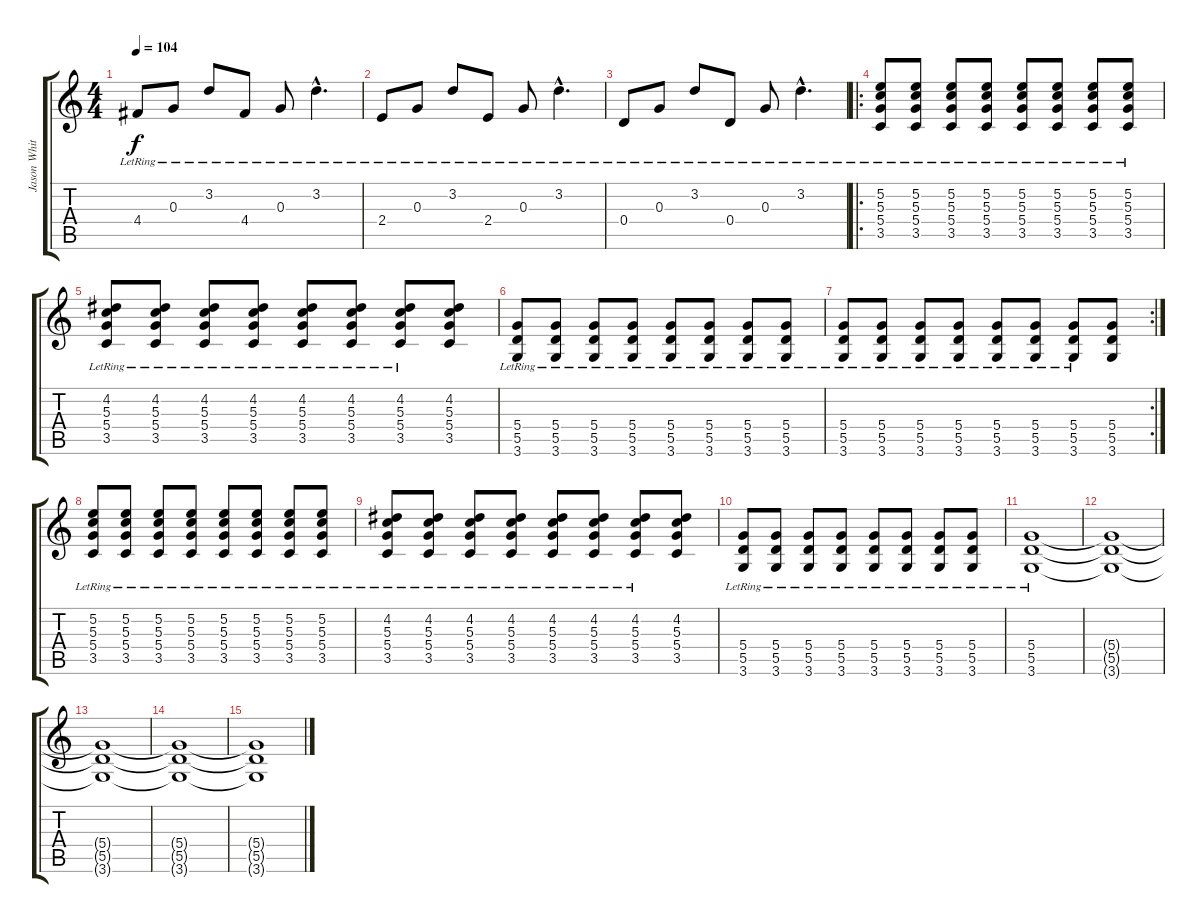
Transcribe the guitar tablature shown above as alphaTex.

\track ("Jason White Gtr 3" "Jason Whit") {instrument overdrivenguitar}
\staff {score tabs}
\tuning (E4 B3 G3 D3 A2 E2) {hide}
\ts (4 4)
\tempo 104
\clef g2
\ks c
4.4{lr}.8{dy f instrument distortionguitar} 0.3{lr}.8 3.2{lr}.8 4.4{lr}.8 0.3{lr}.8 3.2{hac lr}.4{d} |
2.4{lr}.8{instrument distortionguitar} 0.3{lr}.8 3.2{lr}.8 2.4{lr}.8 0.3{lr}.8 3.2{hac lr}.4{d} |
0.4{lr}.8{instrument distortionguitar} 0.3{lr}.8 3.2{lr}.8 0.4{lr}.8 0.3{lr}.8 3.2{hac lr}.4{d} |
\ro
(5.2{lr} 5.3{lr} 5.4{lr} 3.5{lr}).8{instrument distortionguitar} (5.2{lr} 5.3{lr} 5.4{lr} 3.5{lr}).8 (5.2{lr} 5.3{lr} 5.4{lr} 3.5{lr}).8 (5.2{lr} 5.3{lr} 5.4{lr} 3.5{lr}).8 (5.2{lr} 5.3{lr} 5.4{lr} 3.5{lr}).8 (5.2{lr} 5.3{lr} 5.4{lr} 3.5{lr}).8 (5.2{lr} 5.3{lr} 5.4{lr} 3.5{lr}).8 (5.2{lr} 5.3{lr} 5.4 3.5{lr}).8 |
(4.2{lr} 5.3{lr} 5.4{lr} 3.5{lr}).8{instrument distortionguitar} (4.2{lr} 5.3{lr} 5.4{lr} 3.5{lr}).8 (4.2{lr} 5.3{lr} 5.4{lr} 3.5{lr}).8 (4.2{lr} 5.3{lr} 5.4{lr} 3.5{lr}).8 (4.2{lr} 5.3{lr} 5.4{lr} 3.5{lr}).8 (4.2{lr} 5.3{lr} 5.4{lr} 3.5{lr}).8 (4.2{lr} 5.3{lr} 5.4{lr} 3.5{lr}).8 (4.2 5.3 5.4 3.5).8 |
(5.4{lr} 5.5{lr} 3.6{lr}).8{instrument distortionguitar} (5.4{lr} 5.5{lr} 3.6{lr}).8 (5.4{lr} 5.5{lr} 3.6{lr}).8 (5.4{lr} 5.5{lr} 3.6{lr}).8 (5.4{lr} 5.5{lr} 3.6{lr}).8 (5.4{lr} 5.5{lr} 3.6{lr}).8 (5.4{lr} 5.5{lr} 3.6{lr}).8 (5.4{lr} 5.5{lr} 3.6{lr}).8 |
\rc 2
(5.4{lr} 5.5{lr} 3.6{lr}).8{instrument distortionguitar} (5.4{lr} 5.5{lr} 3.6{lr}).8 (5.4{lr} 5.5{lr} 3.6{lr}).8 (5.4{lr} 5.5{lr} 3.6{lr}).8 (5.4{lr} 5.5{lr} 3.6{lr}).8 (5.4{lr} 5.5{lr} 3.6{lr}).8 (5.4{lr} 5.5{lr} 3.6{lr}).8 (5.4 5.5 3.6).8 |
(5.2{lr} 5.3{lr} 5.4{lr} 3.5{lr}).8{instrument distortionguitar} (5.2{lr} 5.3{lr} 5.4{lr} 3.5{lr}).8 (5.2{lr} 5.3{lr} 5.4{lr} 3.5{lr}).8 (5.2{lr} 5.3{lr} 5.4{lr} 3.5{lr}).8 (5.2{lr} 5.3{lr} 5.4{lr} 3.5{lr}).8 (5.2{lr} 5.3{lr} 5.4{lr} 3.5{lr}).8 (5.2{lr} 5.3{lr} 5.4{lr} 3.5{lr}).8 (5.2{lr} 5.3{lr} 5.4 3.5{lr}).8 |
(4.2{lr} 5.3{lr} 5.4{lr} 3.5{lr}).8{instrument distortionguitar} (4.2{lr} 5.3{lr} 5.4{lr} 3.5{lr}).8 (4.2{lr} 5.3{lr} 5.4{lr} 3.5{lr}).8 (4.2{lr} 5.3{lr} 5.4{lr} 3.5{lr}).8 (4.2{lr} 5.3{lr} 5.4{lr} 3.5{lr}).8 (4.2{lr} 5.3{lr} 5.4{lr} 3.5{lr}).8 (4.2{lr} 5.3{lr} 5.4{lr} 3.5{lr}).8 (4.2 5.3 5.4 3.5).8 |
(5.4{lr} 5.5{lr} 3.6{lr}).8{instrument distortionguitar} (5.4{lr} 5.5{lr} 3.6{lr}).8 (5.4{lr} 5.5{lr} 3.6{lr}).8 (5.4{lr} 5.5{lr} 3.6{lr}).8 (5.4{lr} 5.5{lr} 3.6{lr}).8 (5.4{lr} 5.5{lr} 3.6{lr}).8 (5.4{lr} 5.5{lr} 3.6{lr}).8 (5.4{lr} 5.5{lr} 3.6{lr}).8 |
(5.4{lr} 5.5{lr} 3.6{lr}).1{volume 4 instrument distortionguitar} |
(5.4{t} 5.5{t} 3.6{t}).1 |
(5.4{t} 5.5{t} 3.6{t}).1 |
(5.4{t} 5.5{t} 3.6{t}).1 |
(5.4{t} 5.5{t} 3.6{t}).1
